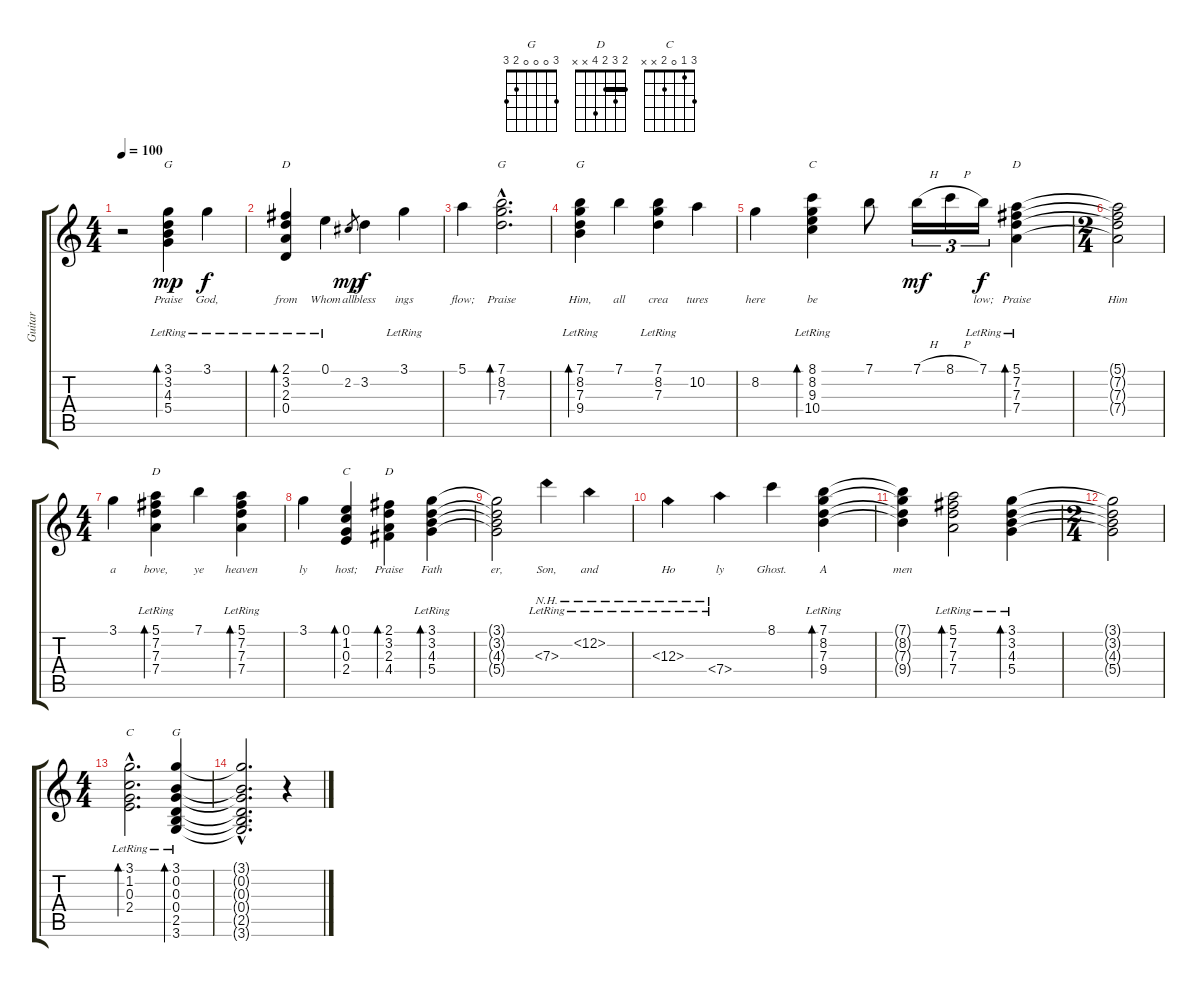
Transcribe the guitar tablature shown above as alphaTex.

\track ("Guitar" "Guitar") {instrument acousticguitarnylon}
\staff {score tabs}
\tuning (E4 B3 G3 D3 A2 E2) {hide}
\chord ("G" 3 3 4 5 x x) {barre 3}
\chord ("D" 2 3 2 0 x x) {barre 2}
\chord ("G" 7 8 7 x x x) {firstfret 7 barre 7}
\chord ("G" 7 8 7 9 x x) {firstfret 7 barre 7}
\chord ("C" 8 8 9 10 x x) {firstfret 8 barre 8}
\chord ("D" 5 7 7 7 5 x) {firstfret 5 barre 5}
\chord ("D" 5 7 7 7 x x) {firstfret 5}
\chord ("C" 0 1 0 2 x x)
\chord ("D" 2 3 2 4 x x) {barre 2}
\chord ("C" 3 1 0 2 x x)
\chord ("G" 3 0 0 0 2 3)
\ts (4 4)
\tempo 100
\clef g2
\ks c
r.2{dy mp instrument acousticguitarnylon} (3.1 3.2{lr} 4.3{lr} 5.4{lr}).4{bd 60 ch "G" lyrics (0 "Praise") lyrics (1 "") lyrics (2 "") lyrics (3 "") lyrics (4 "")} 3.1{lr}.4{lyrics (0 "God,") lyrics (1 "") lyrics (2 "") lyrics (3 "") lyrics (4 "") dy f} |
(2.1 3.2{lr} 2.3{lr} 0.4{lr}).4{bd 60 ch "D" lyrics (0 "from") lyrics (1 "") lyrics (2 "") lyrics (3 "") lyrics (4 "")} 0.1{lr}.4{lyrics (0 "Whom") lyrics (1 "") lyrics (2 "") lyrics (3 "") lyrics (4 "")} 2.2.8{lyrics (0 "all") lyrics (1 "") lyrics (2 "") lyrics (3 "") lyrics (4 "") gr dy mp} 3.2.4{lyrics (0 "bless") lyrics (1 "") lyrics (2 "") lyrics (3 "") lyrics (4 "") dy f} 3.1{lr}.4{lyrics (0 "ings") lyrics (1 "") lyrics (2 "") lyrics (3 "") lyrics (4 "")} |
5.1.4{lyrics (0 "flow;") lyrics (1 "") lyrics (2 "") lyrics (3 "") lyrics (4 "")} (7.1{hac} 8.2{hac} 7.3{hac}).2{d bd 60 ch "G" lyrics (0 "Praise") lyrics (1 "") lyrics (2 "") lyrics (3 "") lyrics (4 "")} |
(7.1 8.2{lr} 7.3{lr} 9.4{lr}).4{bd 60 ch "G" lyrics (0 "Him,") lyrics (1 "") lyrics (2 "") lyrics (3 "") lyrics (4 "")} 7.1.4{lyrics (0 "all") lyrics (1 "") lyrics (2 "") lyrics (3 "") lyrics (4 "")} (7.1{lr} 8.2 7.3{lr}).4{lyrics (0 "crea") lyrics (1 "") lyrics (2 "") lyrics (3 "") lyrics (4 "")} 10.2.4{lyrics (0 "tures") lyrics (1 "") lyrics (2 "") lyrics (3 "") lyrics (4 "")} |
8.2.4{lyrics (0 "here") lyrics (1 "") lyrics (2 "") lyrics (3 "") lyrics (4 "")} (8.1 8.2{lr} 9.3{lr} 10.4{lr}).4{bd 60 ch "C" lyrics (0 "be") lyrics (1 "") lyrics (2 "") lyrics (3 "") lyrics (4 "")} 7.1.8{lyrics (0 "") lyrics (1 "") lyrics (2 "") lyrics (3 "") lyrics (4 "")} 7.1{h}.16{tu (3 2) lyrics (0 "") lyrics (1 "") lyrics (2 "") lyrics (3 "") lyrics (4 "") dy mf} 8.1{h}.16{tu (3 2) lyrics (0 "") lyrics (1 "") lyrics (2 "") lyrics (3 "") lyrics (4 "")} 7.1{lr}.16{tu (3 2) lyrics (0 "low;") lyrics (1 "") lyrics (2 "") lyrics (3 "") lyrics (4 "") dy f} (5.1{lr} 7.2{lr} 7.3{lr} 7.4{lr}).4{bd 60 ch "D" lyrics (0 "Praise") lyrics (1 "") lyrics (2 "") lyrics (3 "") lyrics (4 "")} |
\ts (2 4)
(5.1{t} 7.2{t} 7.3{t} 7.4{t}).2{lyrics (0 "Him") lyrics (1 "") lyrics (2 "") lyrics (3 "") lyrics (4 "")} |
\ts (4 4)
3.1.4{lyrics (0 "a") lyrics (1 "") lyrics (2 "") lyrics (3 "") lyrics (4 "")} (5.1 7.2{lr} 7.3{lr} 7.4{lr}).4{bd 60 ch "D" lyrics (0 "bove,") lyrics (1 "") lyrics (2 "") lyrics (3 "") lyrics (4 "")} 7.1.4{lyrics (0 "ye") lyrics (1 "") lyrics (2 "") lyrics (3 "") lyrics (4 "")} (5.1 7.2{lr} 7.3{lr} 7.4{lr}).4{bd 60 lyrics (0 "heaven") lyrics (1 "") lyrics (2 "") lyrics (3 "") lyrics (4 "")} |
3.1.4{lyrics (0 "ly") lyrics (1 "") lyrics (2 "") lyrics (3 "") lyrics (4 "")} (0.1 1.2 0.3 2.4).4{bd 60 ch "C" lyrics (0 "host;") lyrics (1 "") lyrics (2 "") lyrics (3 "") lyrics (4 "")} (2.1 3.2 2.3 4.4).4{bd 60 ch "D" lyrics (0 "Praise") lyrics (1 "") lyrics (2 "") lyrics (3 "") lyrics (4 "")} (3.1 3.2{lr} 4.3{lr} 5.4{lr}).4{bd 60 lyrics (0 "Fath") lyrics (1 "") lyrics (2 "") lyrics (3 "") lyrics (4 "")} |
(3.1{t} 3.2{t} 4.3{t} 5.4{t}).2{lyrics (0 "er,") lyrics (1 "") lyrics (2 "") lyrics (3 "") lyrics (4 "")} 7.3{nh lr}.4{lyrics (0 "Son,") lyrics (1 "") lyrics (2 "") lyrics (3 "") lyrics (4 "")} 12.2{nh lr}.4{lyrics (0 "and") lyrics (1 "") lyrics (2 "") lyrics (3 "") lyrics (4 "")} |
12.3{nh lr}.4{lyrics (0 "Ho") lyrics (1 "") lyrics (2 "") lyrics (3 "") lyrics (4 "")} 7.4{nh lr}.4{lyrics (0 "ly") lyrics (1 "") lyrics (2 "") lyrics (3 "") lyrics (4 "")} 8.1.4{lyrics (0 "Ghost.") lyrics (1 "") lyrics (2 "") lyrics (3 "") lyrics (4 "")} (7.1 8.2{lr} 7.3{lr} 9.4{lr}).4{bd 60 lyrics (0 "A") lyrics (1 "") lyrics (2 "") lyrics (3 "") lyrics (4 "")} |
(7.1{t} 8.2{t} 7.3{t} 9.4{t}).4{lyrics (0 "men") lyrics (1 "") lyrics (2 "") lyrics (3 "") lyrics (4 "")} (5.1{lr} 7.2{lr} 7.3{lr} 7.4{lr}).2{bd 60} (3.1{lr} 3.2{lr} 4.3{lr} 5.4{lr}).4{bd 60} |
\ts (2 4)
(3.1{t} 3.2{t} 4.3{t} 5.4{t}).2 |
\ts (4 4)
(3.1{hac lr} 1.2{hac lr} 0.3{hac lr} 2.4{hac lr}).2{d bd 60 ch "C"} (3.1{lr} 0.2{lr} 0.3{lr} 0.4{lr} 2.5{lr} 3.6{lr}).4{bd 120 ch "G"} |
(3.1{hac t} 0.2{hac t} 0.3{hac t} 0.4{hac t} 2.5{hac t} 3.6{hac t}).2{d} r.4
